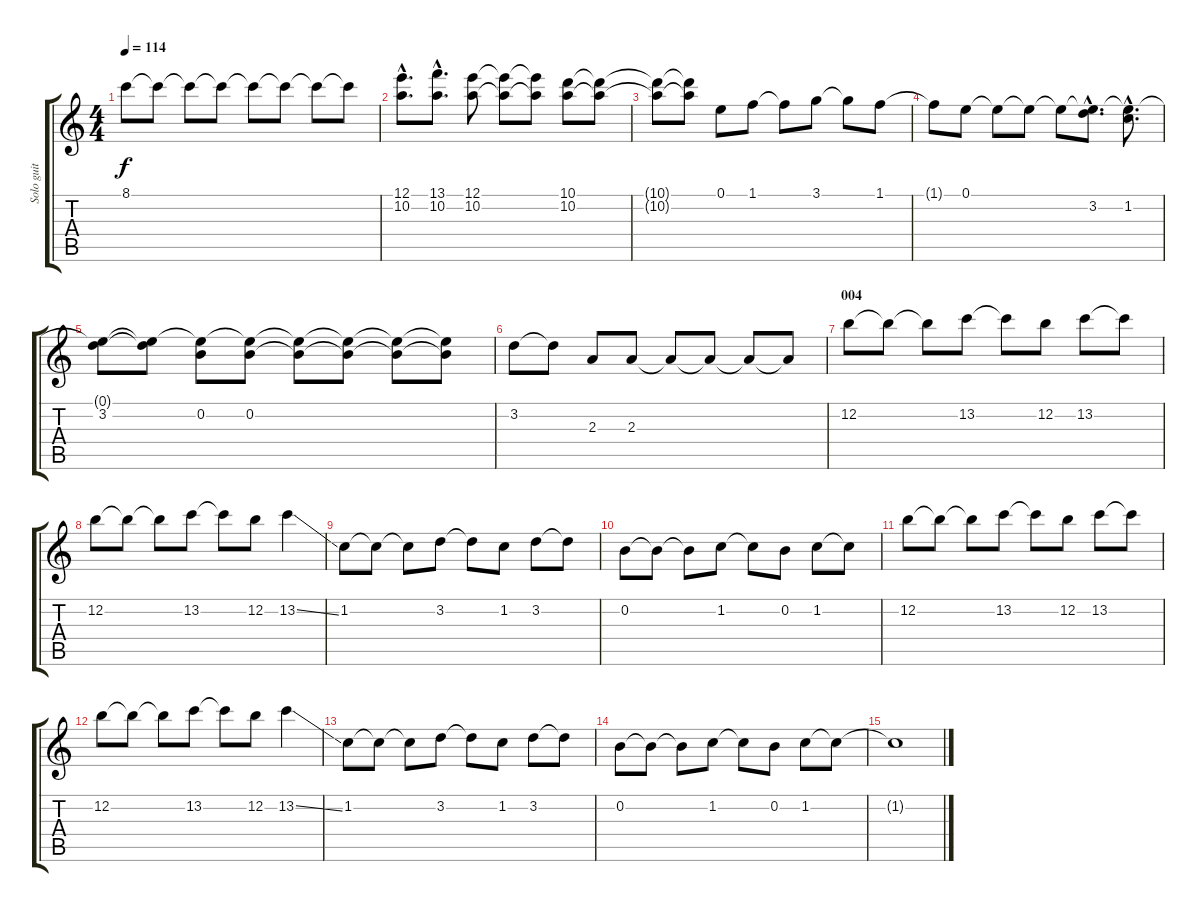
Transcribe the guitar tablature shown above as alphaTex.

\track ("Solo guit" "Solo guit") {instrument acousticguitarsteel}
\staff {score tabs}
\tuning (E4 B3 G3 D3 A2 E2) {hide}
\ts (4 4)
\tempo 114
\clef g2
\ks c
8.1.8{dy f} 8.1{t}.8 8.1{t}.8 8.1{t}.8 8.1{t}.8 8.1{t}.8 8.1{t}.8 8.1{t}.8 |
(12.1{hac} 10.2{hac}).8{d} (13.1{hac} 10.2{hac}).8{d} (12.1 10.2).8 (12.1{t} 10.2{t}).8 (12.1{t} 10.2{t}).8 (10.1 10.2).8 (10.1{t} 10.2{t}).8 |
(10.1{t} 10.2{t}).8 (10.1{t} 10.2{t}).8 0.1.8 1.1.8 1.1{t}.8 3.1.8 3.1{t}.8 1.1.8 |
1.1{t}.8 0.1.8 0.1{t}.8 0.1{t}.8 0.1{t}.8 (0.1{hac t} 3.2{hac}).8{d} (0.1{hac t} 1.2{hac}).8{d} |
(0.1{t} 3.2).8 (0.1{t} 3.2{t}).8 (0.1{t} 0.2).8 (0.1{t} 0.2).8 (0.1{t} 0.2{t}).8 (0.1{t} 0.2{t}).8 (0.1{t} 0.2{t}).8 (0.1{t} 0.2{t}).8 |
3.2.8 3.2{t}.8 2.3.8 2.3.8 2.3{t}.8 2.3{t}.8 2.3{t}.8 2.3{t}.8 |
\section ("" "004")
12.2.8 12.2{t}.8 12.2{t}.8 13.2.8 13.2{t}.8 12.2.8 13.2.8 13.2{t}.8 |
12.2.8 12.2{t}.8 12.2{t}.8 13.2.8 13.2{t}.8 12.2.8 13.2{ss}.4 |
1.2.8 1.2{t}.8 1.2{t}.8 3.2.8 3.2{t}.8 1.2.8 3.2.8 3.2{t}.8 |
0.2.8 0.2{t}.8 0.2{t}.8 1.2.8 1.2{t}.8 0.2.8 1.2.8 1.2{t}.8 |
12.2.8 12.2{t}.8 12.2{t}.8 13.2.8 13.2{t}.8 12.2.8 13.2.8 13.2{t}.8 |
12.2.8 12.2{t}.8 12.2{t}.8 13.2.8 13.2{t}.8 12.2.8 13.2{ss}.4 |
1.2.8 1.2{t}.8 1.2{t}.8 3.2.8 3.2{t}.8 1.2.8 3.2.8 3.2{t}.8 |
0.2.8 0.2{t}.8 0.2{t}.8 1.2.8 1.2{t}.8 0.2.8 1.2.8 1.2{t}.8 |
1.2{t}.1
